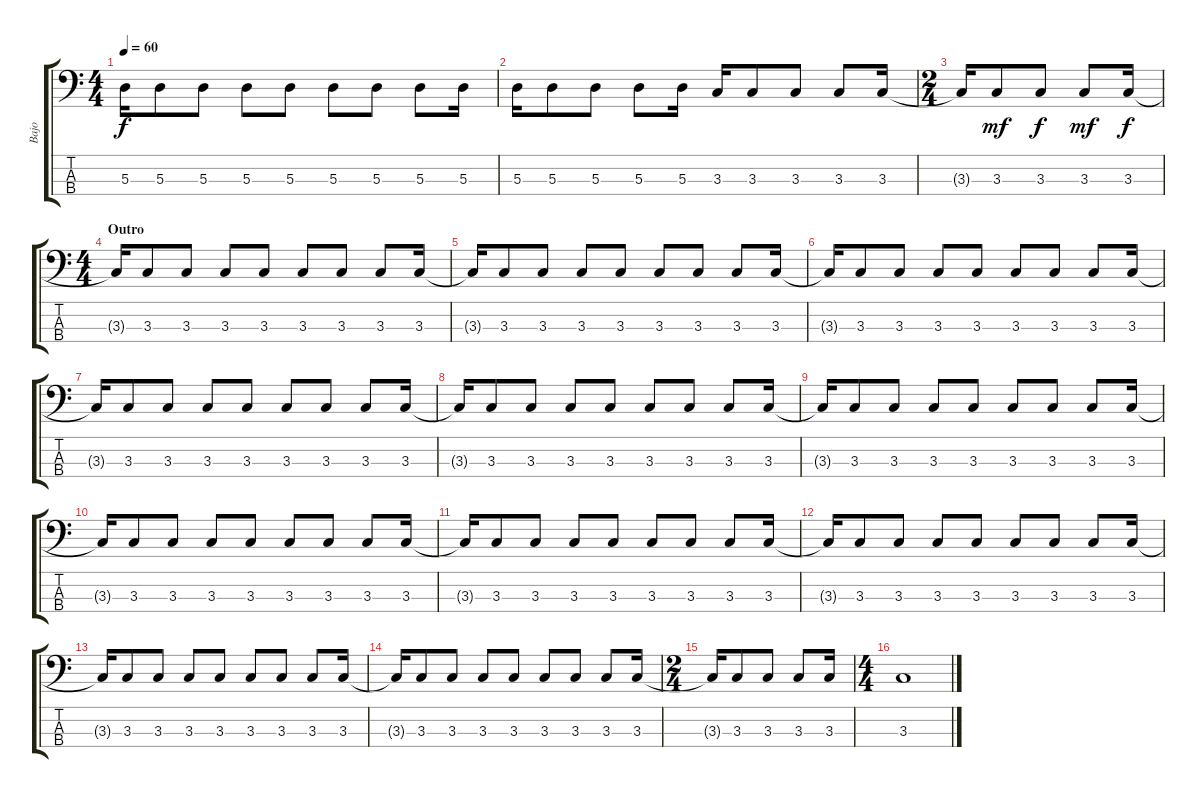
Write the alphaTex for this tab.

\track ("Bajo" "Bajo") {instrument fretlessbass}
\staff {score tabs}
\tuning (G2 D2 A1 E1) {hide}
\ts (4 4)
\tempo 60
\clef f4
\ks c
5.3.16{dy f} 5.3.8 5.3.8 5.3.8 5.3.8 5.3.8 5.3.8 5.3.8 5.3.16 |
5.3.16 5.3.8 5.3.8 5.3.8 5.3.16 3.3.16 3.3.8 3.3.8 3.3.8 3.3.16 |
\ts (2 4)
3.3{t}.16 3.3.8{dy mf} 3.3.8{dy f} 3.3.8{dy mf} 3.3.16{dy f} |
\ts (4 4)
\section ("" "Outro")
3.3{t}.16 3.3.8 3.3.8 3.3.8 3.3.8 3.3.8 3.3.8 3.3.8 3.3.16 |
3.3{t}.16 3.3.8 3.3.8 3.3.8 3.3.8 3.3.8 3.3.8 3.3.8 3.3.16 |
3.3{t}.16 3.3.8 3.3.8 3.3.8 3.3.8 3.3.8 3.3.8 3.3.8 3.3.16 |
3.3{t}.16 3.3.8 3.3.8 3.3.8 3.3.8 3.3.8 3.3.8 3.3.8 3.3.16 |
3.3{t}.16 3.3.8 3.3.8 3.3.8 3.3.8 3.3.8 3.3.8 3.3.8 3.3.16 |
3.3{t}.16 3.3.8 3.3.8 3.3.8 3.3.8 3.3.8 3.3.8 3.3.8 3.3.16 |
3.3{t}.16 3.3.8 3.3.8 3.3.8 3.3.8 3.3.8 3.3.8 3.3.8 3.3.16 |
3.3{t}.16 3.3.8 3.3.8 3.3.8 3.3.8 3.3.8 3.3.8 3.3.8 3.3.16 |
3.3{t}.16 3.3.8 3.3.8 3.3.8 3.3.8 3.3.8 3.3.8 3.3.8 3.3.16 |
3.3{t}.16 3.3.8 3.3.8 3.3.8 3.3.8 3.3.8 3.3.8 3.3.8 3.3.16 |
3.3{t}.16 3.3.8 3.3.8 3.3.8 3.3.8 3.3.8 3.3.8 3.3.8 3.3.16 |
\ts (2 4)
3.3{t}.16 3.3.8 3.3.8 3.3.8 3.3.16 |
\ts (4 4)
3.3.1{volume 0}
